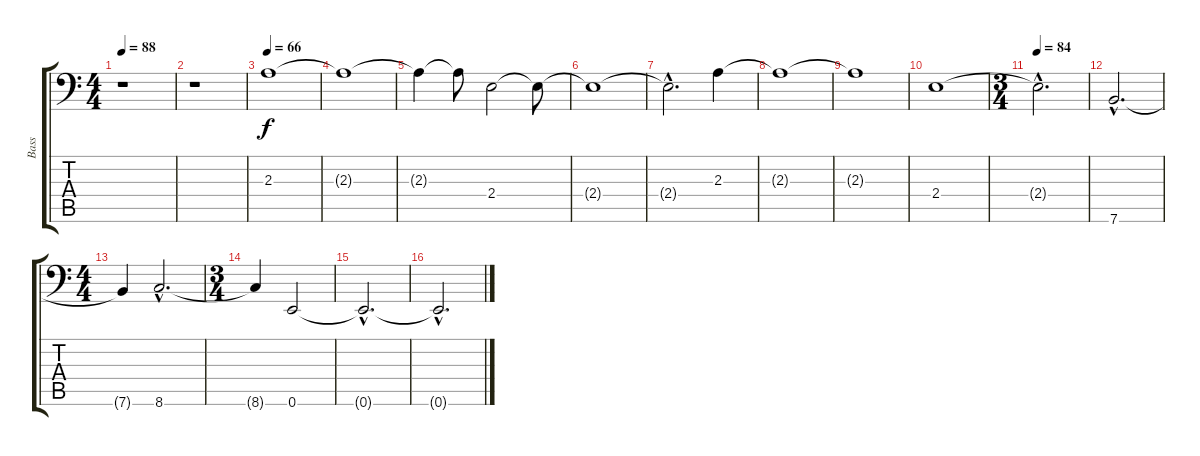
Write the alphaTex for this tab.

\track ("Bass" "Bass") {instrument slapbass1}
\staff {score tabs}
\tuning (E3 B2 G2 D2 A1 E1) {hide}
\ts (4 4)
\tempo 88
\clef f4
\ks c
r.1{dy f instrument slapbass1} |
r.1 |
\tempo 66
2.3.1 |
2.3{t}.1 |
2.3{t}.4 2.3{t}.8 2.4.2 2.4{t}.8 |
2.4{t}.1 |
2.4{hac t}.2{d} 2.3.4 |
2.3{t}.1 |
2.3{t}.1 |
2.4.1 |
\ts (3 4)
\tempo 84
2.4{hac t}.2{d} |
7.6{hac}.2{d} |
\ts (4 4)
7.6{t}.4 8.6{hac}.2{d} |
\ts (3 4)
8.6{t}.4 0.6.2 |
0.6{hac t}.2{d} |
0.6{hac t}.2{d}
